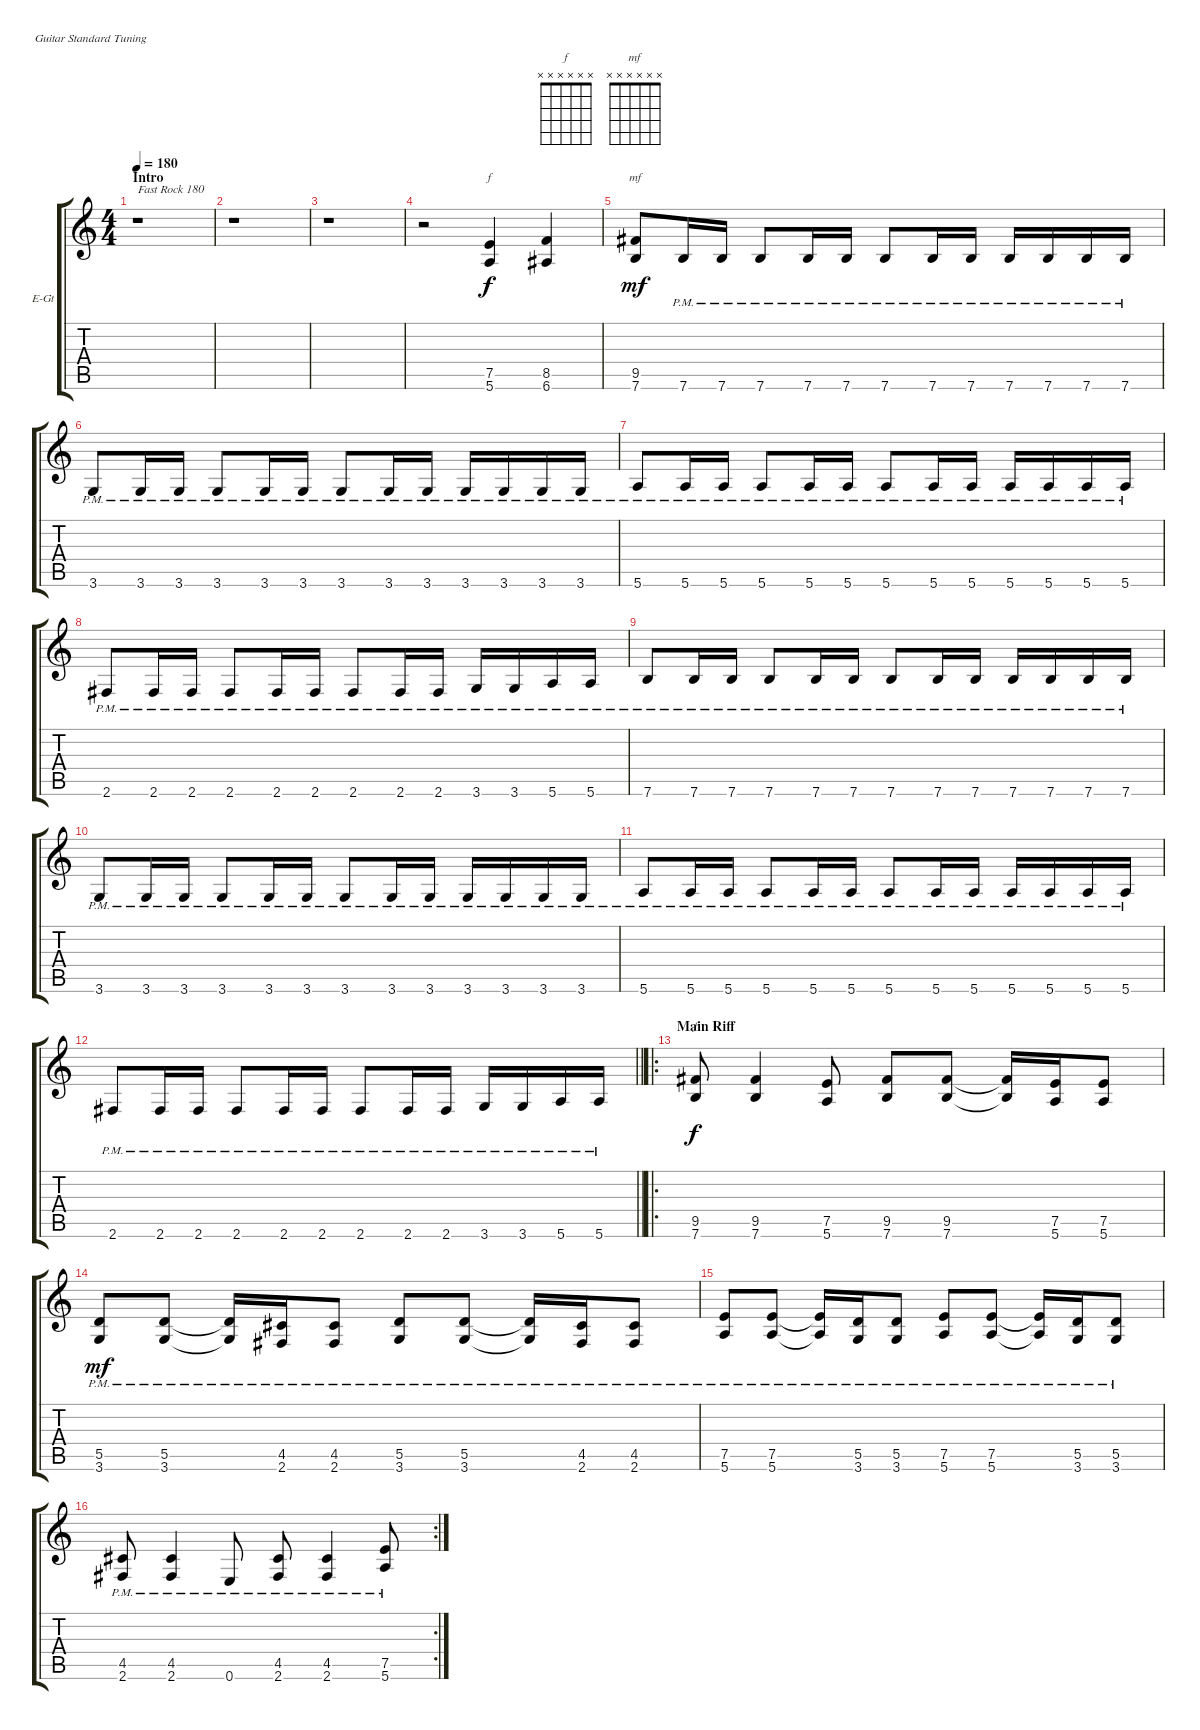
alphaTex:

\bracketExtendMode groupsimilarinstruments
\firstSystemTrackNameOrientation horizontal
\otherSystemsTrackNameOrientation horizontal
\track ("Gtr. I Rhytm" "E-Gt") {instrument overdrivenguitar}
\staff {score tabs}
\tuning (E4 B3 G3 D3 A2 E2)
\chord ("f" x x x x x x)
\chord ("mf" x x x x x x)
\ts (4 4)
\beaming (8 2 2 2 2)
\section ("" "Intro")
\tempo 180
\clef g2
\ks c
r.1{txt "Fast Rock 180" dy f instrument overdrivenguitar} |
r.1 |
r.1 |
r.2 (7.5 5.6).4{ch "f"} (8.5 6.6).4 |
(9.5 7.6).8{ch "mf" dy mf} 7.6{pm}.16 7.6{pm}.16 7.6{pm}.8 7.6{pm}.16 7.6{pm}.16 7.6{pm}.8 7.6{pm}.16 7.6{pm}.16 7.6{pm}.16 7.6{pm}.16 7.6{pm}.16 7.6{pm}.16 |
3.6{pm}.8 3.6{pm}.16 3.6{pm}.16 3.6{pm}.8 3.6{pm}.16 3.6{pm}.16 3.6{pm}.8 3.6{pm}.16 3.6{pm}.16 3.6{pm}.16 3.6{pm}.16 3.6{pm}.16 3.6{pm}.16 |
5.6{pm}.8 5.6{pm}.16 5.6{pm}.16 5.6{pm}.8 5.6{pm}.16 5.6{pm}.16 5.6{pm}.8 5.6{pm}.16 5.6{pm}.16 5.6{pm}.16 5.6{pm}.16 5.6{pm}.16 5.6{pm}.16 |
2.6{pm}.8 2.6{pm}.16 2.6{pm}.16 2.6{pm}.8 2.6{pm}.16 2.6{pm}.16 2.6{pm}.8 2.6{pm}.16 2.6{pm}.16 3.6{pm}.16 3.6{pm}.16 5.6{pm}.16 5.6{pm}.16 |
7.6{pm}.8 7.6{pm}.16 7.6{pm}.16 7.6{pm}.8 7.6{pm}.16 7.6{pm}.16 7.6{pm}.8 7.6{pm}.16 7.6{pm}.16 7.6{pm}.16 7.6{pm}.16 7.6{pm}.16 7.6{pm}.16 |
3.6{pm}.8 3.6{pm}.16 3.6{pm}.16 3.6{pm}.8 3.6{pm}.16 3.6{pm}.16 3.6{pm}.8 3.6{pm}.16 3.6{pm}.16 3.6{pm}.16 3.6{pm}.16 3.6{pm}.16 3.6{pm}.16 |
5.6{pm}.8 5.6{pm}.16 5.6{pm}.16 5.6{pm}.8 5.6{pm}.16 5.6{pm}.16 5.6{pm}.8 5.6{pm}.16 5.6{pm}.16 5.6{pm}.16 5.6{pm}.16 5.6{pm}.16 5.6{pm}.16 |
\barLineRight lightlight
2.6{pm}.8 2.6{pm}.16 2.6{pm}.16 2.6{pm}.8 2.6{pm}.16 2.6{pm}.16 2.6{pm}.8 2.6{pm}.16 2.6{pm}.16 3.6{pm}.16 3.6{pm}.16 5.6{pm}.16 5.6{pm}.16 |
\ro
\section ("" "Main Riff")
(9.5 7.6).8{ch "f" dy f} (9.5 7.6).4 (7.5 5.6).8 (9.5 7.6).8 (9.5 7.6).8 (9.5{t} 7.6{t}).16 (7.5 5.6).16 (7.5 5.6).8 |
(5.5{pm} 3.6{pm}).8{dy mf} (5.5{pm} 3.6{pm}).8 (5.5{pm t} 3.6{pm t}).16 (4.5{pm} 2.6{pm}).16 (4.5{pm} 2.6{pm}).8 (5.5{pm} 3.6{pm}).8 (5.5{pm} 3.6{pm}).8 (5.5{pm t} 3.6{pm t}).16 (4.5{pm} 2.6{pm}).16 (4.5{pm} 2.6{pm}).8 |
(7.5{pm} 5.6{pm}).8 (7.5{pm} 5.6{pm}).8 (7.5{pm t} 5.6{pm t}).16 (5.5{pm} 3.6{pm}).16 (5.5{pm} 3.6{pm}).8 (7.5{pm} 5.6{pm}).8 (7.5{pm} 5.6{pm}).8 (7.5{pm t} 5.6{pm t}).16 (5.5{pm} 3.6{pm}).16 (5.5{pm} 3.6{pm}).8 |
\rc 2
(4.5{pm} 2.6{pm}).8 (4.5{pm} 2.6{pm}).4 0.6{pm}.8 (4.5{pm} 2.6{pm}).8 (4.5{pm} 2.6{pm}).4 (7.5{pm} 5.6{pm}).8
